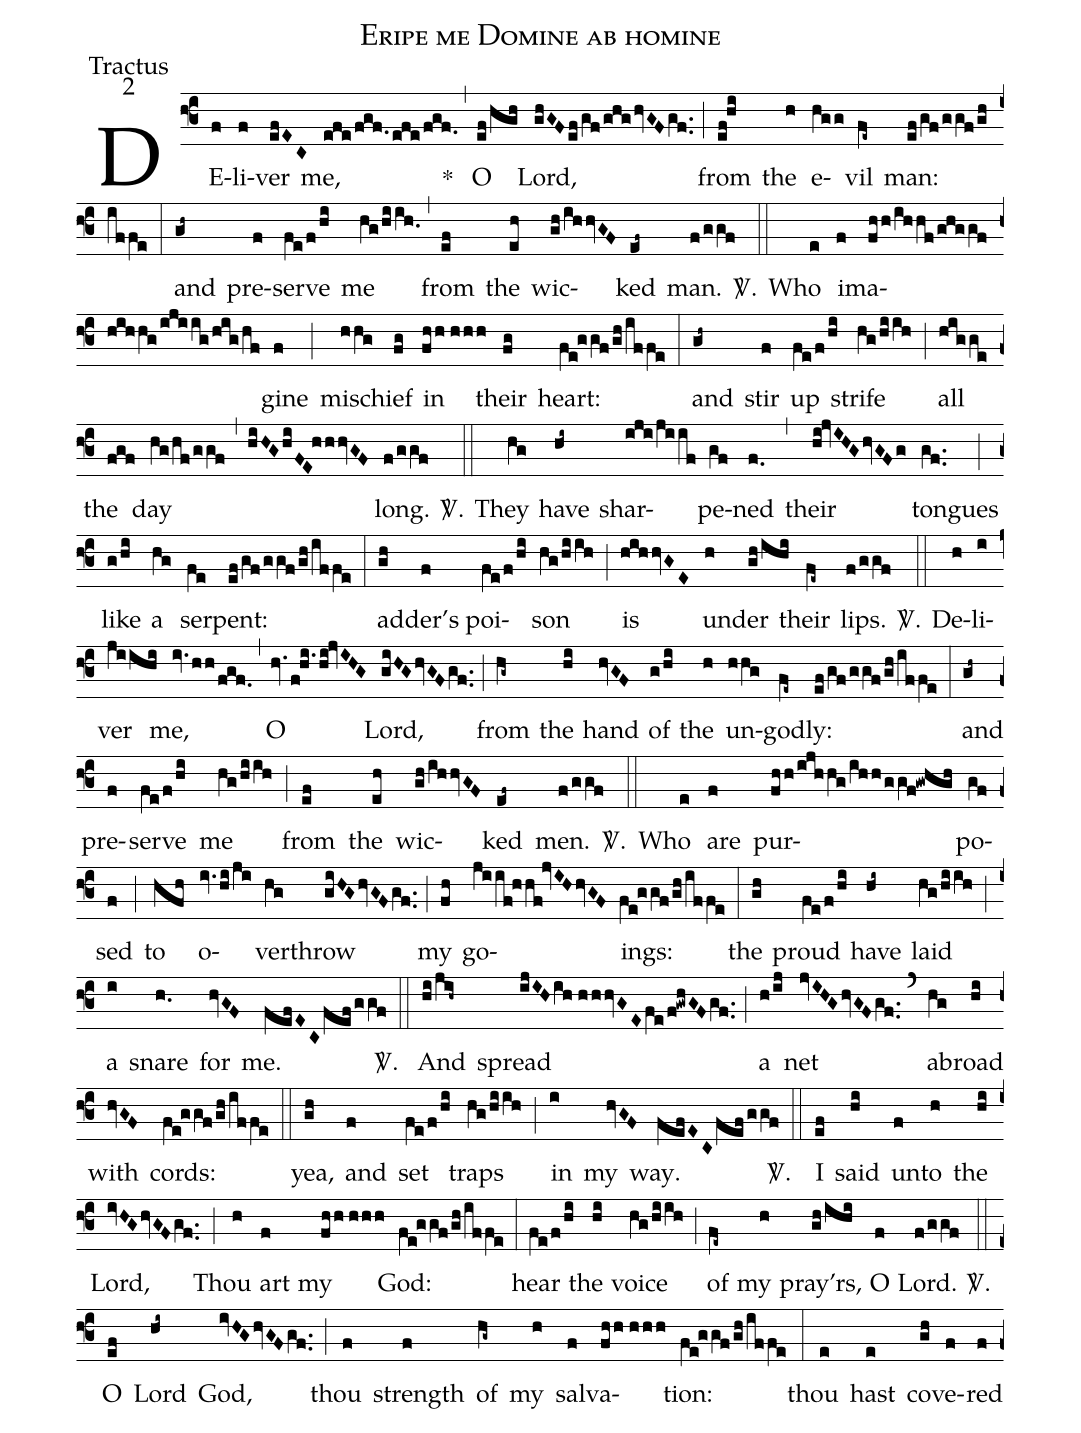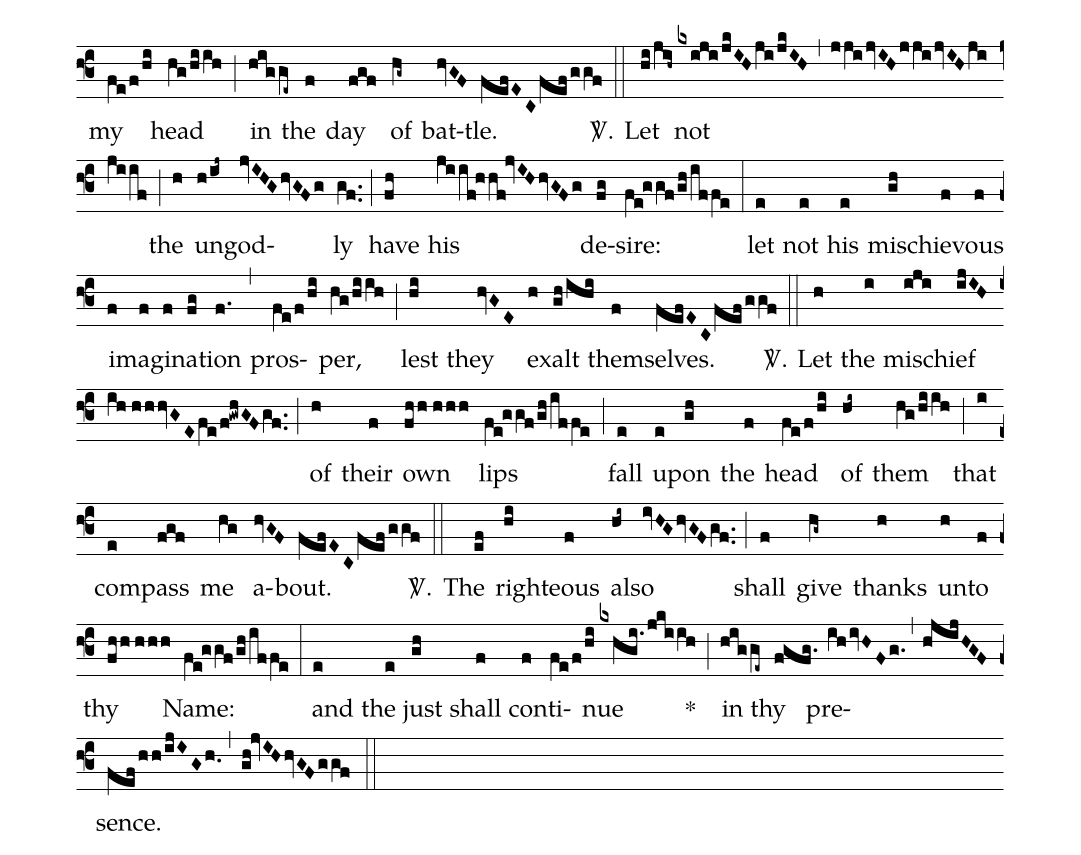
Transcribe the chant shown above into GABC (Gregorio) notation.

name:Eripe me Domine ab homine;
office-part:Tractus;
mode:2;
%%
(f3) DE(f)li(f)ver(efEC) me,(efe/fgf.0/efe/fgf.0) *(,) O(ef/hgh) Lord,(ghGF/ef/gf/ghg/hvGF/gf..) (;) from(ef!hi) the(h) e(hgg)vil(fe~) man:(ef/gf/ggf/gh/iffe) (:) and(gh~) pre(f)serve(fe/f/hi) me(hg/hiih.0) (,) from(ef) the(eh) wic(gh/ihhvGF)ked(ef~) man.(f/ggf) <sp>V/</sp>.(::) Who(e) i(f)ma(fhh/ihhf/ghggf/hihhg/ijiig/hig/hf)gine(f) (;) mis(hhg)chief(fg) in(fhh//hhh) their(fg) heart:(fe!ggf/gh/iffe) (:) and(gh~) stir(f) up(fe/f/hi) strife(hg/hiih) (;) all(higge) the(fgf) day(hg/hf/ggf) (,) (hi/HG/hiFE!hhhvGF) long.(f/ggf) <sp>V/</sp>.(::) They(hg) have(hi~) shar(iji/jiif)pe(gf)ned(f.0) (,) their(hi!jvIHG/hvGFg) tongues(gf..) (;) like(g/hi) a(hg) ser(fe)pent:(ef/gf/ggf/gh/iffe) (:) ad(gh)der'(f)s poi(fe/f/hi)son(hg/hiih) (;) is(hihhvGE) un(h)der(gh/ihi) their(fe~) lips.(f/ggf) <sp>V/</sp>.(::) De(h)li(i)ver(jiihi) me,(iv.hh/fgf.0) (,) O(hv.f!hi./hi!jvIHG) Lord,(giHG/hvGFgf..) (;) from(hg~) the(hi) hand(hvGF) of(g/hi) the(h) un(hhg)god(fe~)ly:(ef/gf/ggf/gh/iffe) (:) and(gh~) pre(f)serve(fe/f/hi) me(hg/hiih) (;) from(ef) the(eh) wic(gh/ihhvGF)ked(ef~) men.(f/ggf) <sp>V/</sp>.(::) Who(e) are(f) pur(fhh/ijhhg/ihh/ggf!gwhgh)po(gf)sed(f) (;) to(hfh) o(iv./hi/ji)ver(hg)throw(giHG/hvGFgf..) (;) my(fh) go(jiif!hhf!jvIH/hvGF)ings:(fe!ggf/gh/iffe) (:) the(gh) proud(fe/f/hi) have(hi~) laid(hg/hiih) (;) a(i) snare(h.0) for(hvGF) me.(fefEC/fef/ggf) <sp>V/</sp>.(::) And(hi/jih~) spread(ijIH/ih//hhhvGE/fe/f!gwhGFgf..) (;) a(h/ij) net(jvIHG/hvGF/gf..) (`) a(hg)broad(hi) with(hvGF) cords:(fe!ggf/gh/iffe) (::) yea,(gh) and(f) set(fe/f/hi) traps(hg/hiih) (;) in(i) my(hvGF) way.(fefEC/fef/ggf) <sp>V/</sp>.(::) I(ef) said(hi) un(f)to(h) the(hi) Lord,(ivHG/hvGFgf..) (;) Thou(h) art(f) my(fhh//hhh) God:(fe!ggf/gh/iffe) (:) hear(fe/f/hi) the(hi) voice(hg/hiih) (;) of(fe~) my(h) pray'rs,(gh/ihi) O(f) Lord.(f/ggf) <sp>V/</sp>.(::) O(ef) Lord(hi~) God,(ivHG/hvGFgf..) (;) thou(f) strength(f) of(hg~) my(h) sal(f)va(fhh//hhh)tion:(fe!ggf/gh/iffe) (:) thou(e) hast(e) co(gh)ve(f)red(f) my(fe/f/hi) head(hg/hiih) (;) in(higge~) the(f) day(fgf) of(hg~) bat(hvGF)tle.(fefEC/fef/ggf) <sp>V/</sp>.(::) Let(hi/jih~) not(kxiji/jkIH/ji/jkIH) (,) (jji/jvIH/jji/jvIH/ji/jiif) (;) the(h) un(h/ij~)god(jvIHG/hvGFg)ly(gf..) (;) have(fh) his(jiif!hhf!jvIH/hvGFg) de(fg)sire:(fe!ggf/gh/iffe) (:) let(e) not(e) his(e) mis(gh)chie(f)vous(f) i(f)ma(f)gi(f)na(fg)tion(f.) (,) pros(fe/f/hi)per,(hg/hiih) (;) lest(hi) they(hvGE) ex(h)alt(gh/ihi) them(f)selves.(fefEC/fef/ggf) <sp>V/</sp>.(::) Let(h) the(i) mis(iji)chief(ijIH/ih//hhhvGE/fe/f!gwhGFgf..) (;) of(h) their(f) own(fhh//hhh) lips(fe!ggf/gh/iffe) (;) fall(e) up(e)on(gh) the(f) head(fe/f/hi) of(hi~) them(hg/hiih) (;) that(i) com(e)pass(fgf) me(hg) a(hvGF)bout.(fefEC/fef/ggf) <sp>V/</sp>.(::) The(ef) righ(hi)teous(f) al(hi~)so(ivHG/hvGFgf..) (;) shall(f) give(hg~) thanks(h) un(h)to(f) thy(fhh//hhh) Name:(fe!ggf/gh/iffe) (:) and(e) the(e) just(gh) shall(f) con(f)ti(fe/f/hi)nue(kxhgi./jkiih) *(;) in(higge~) thy(fgfg.) pre(ih/ivHFg.,hjijHGF)sence.(fef/hh/ijIGh.0) (,) (gh!jvIH/hvGF/ggf) (::)
